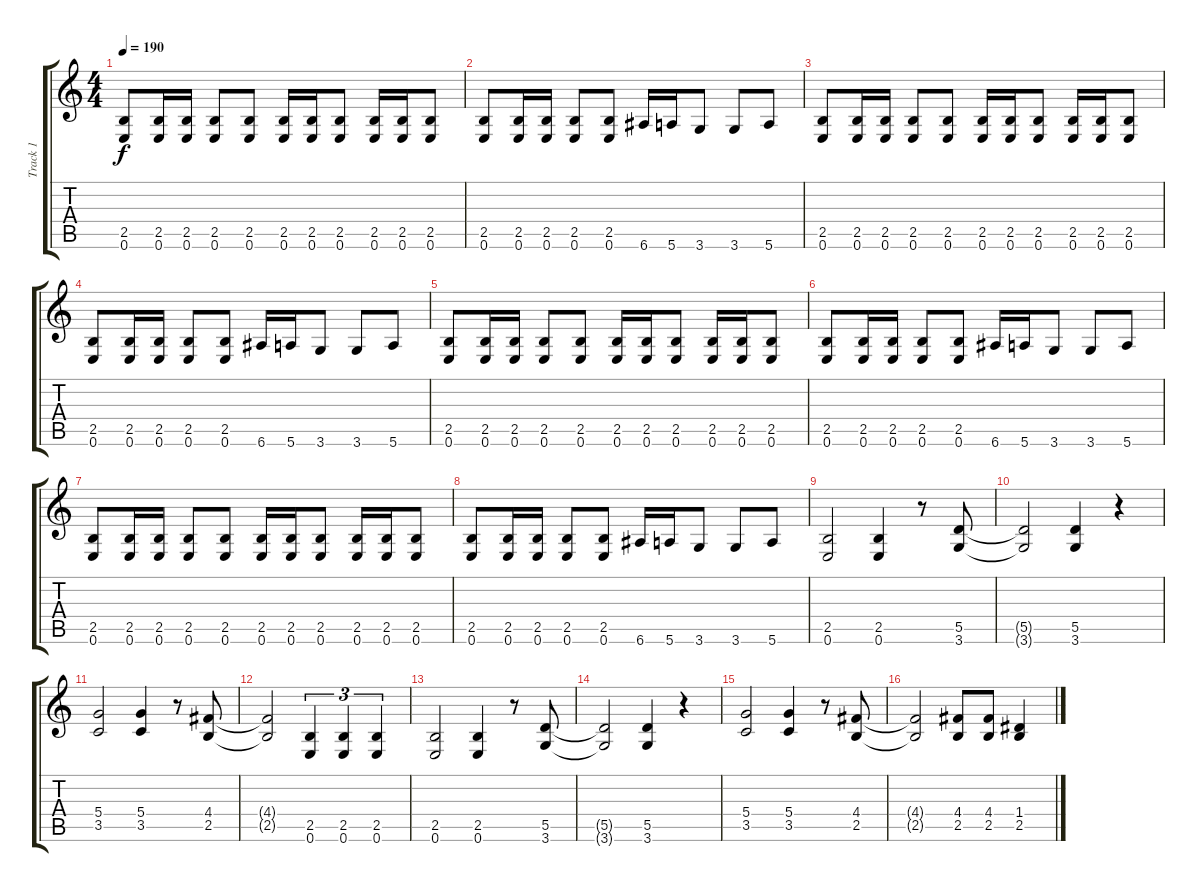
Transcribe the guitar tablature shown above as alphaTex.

\track ("Track 1" "Track 1") {instrument distortionguitar}
\staff {score tabs}
\tuning (E4 B3 G3 D3 A2 E2) {hide}
\ts (4 4)
\tempo 190
\clef g2
\ks c
(2.5 0.6).8{dy f} (2.5 0.6).16 (2.5 0.6).16 (2.5 0.6).8 (2.5 0.6).8 (2.5 0.6).16 (2.5 0.6).16 (2.5 0.6).8 (2.5 0.6).16 (2.5 0.6).16 (2.5 0.6).8 |
(2.5 0.6).8 (2.5 0.6).16 (2.5 0.6).16 (2.5 0.6).8 (2.5 0.6).8 6.6.16 5.6.16 3.6.8 3.6.8 5.6.8 |
(2.5 0.6).8 (2.5 0.6).16 (2.5 0.6).16 (2.5 0.6).8 (2.5 0.6).8 (2.5 0.6).16 (2.5 0.6).16 (2.5 0.6).8 (2.5 0.6).16 (2.5 0.6).16 (2.5 0.6).8 |
(2.5 0.6).8 (2.5 0.6).16 (2.5 0.6).16 (2.5 0.6).8 (2.5 0.6).8 6.6.16 5.6.16 3.6.8 3.6.8 5.6.8 |
(2.5 0.6).8 (2.5 0.6).16 (2.5 0.6).16 (2.5 0.6).8 (2.5 0.6).8 (2.5 0.6).16 (2.5 0.6).16 (2.5 0.6).8 (2.5 0.6).16 (2.5 0.6).16 (2.5 0.6).8 |
(2.5 0.6).8 (2.5 0.6).16 (2.5 0.6).16 (2.5 0.6).8 (2.5 0.6).8 6.6.16 5.6.16 3.6.8 3.6.8 5.6.8 |
(2.5 0.6).8 (2.5 0.6).16 (2.5 0.6).16 (2.5 0.6).8 (2.5 0.6).8 (2.5 0.6).16 (2.5 0.6).16 (2.5 0.6).8 (2.5 0.6).16 (2.5 0.6).16 (2.5 0.6).8 |
(2.5 0.6).8 (2.5 0.6).16 (2.5 0.6).16 (2.5 0.6).8 (2.5 0.6).8 6.6.16 5.6.16 3.6.8 3.6.8 5.6.8 |
(2.5 0.6).2 (2.5 0.6).4 r.8 (5.5 3.6).8 |
(5.5{t} 3.6{t}).2 (5.5 3.6).4 r.4 |
(5.4 3.5).2 (5.4 3.5).4 r.8 (4.4 2.5).8 |
(4.4{t} 2.5{t}).2 (2.5 0.6).4{tu (3 2)} (2.5 0.6).4{tu (3 2)} (2.5 0.6).4{tu (3 2)} |
(2.5 0.6).2 (2.5 0.6).4 r.8 (5.5 3.6).8 |
(5.5{t} 3.6{t}).2 (5.5 3.6).4 r.4 |
(5.4 3.5).2 (5.4 3.5).4 r.8 (4.4 2.5).8 |
(4.4{t} 2.5{t}).2 (4.4 2.5).8 (4.4 2.5).8 (1.4 2.5).4
